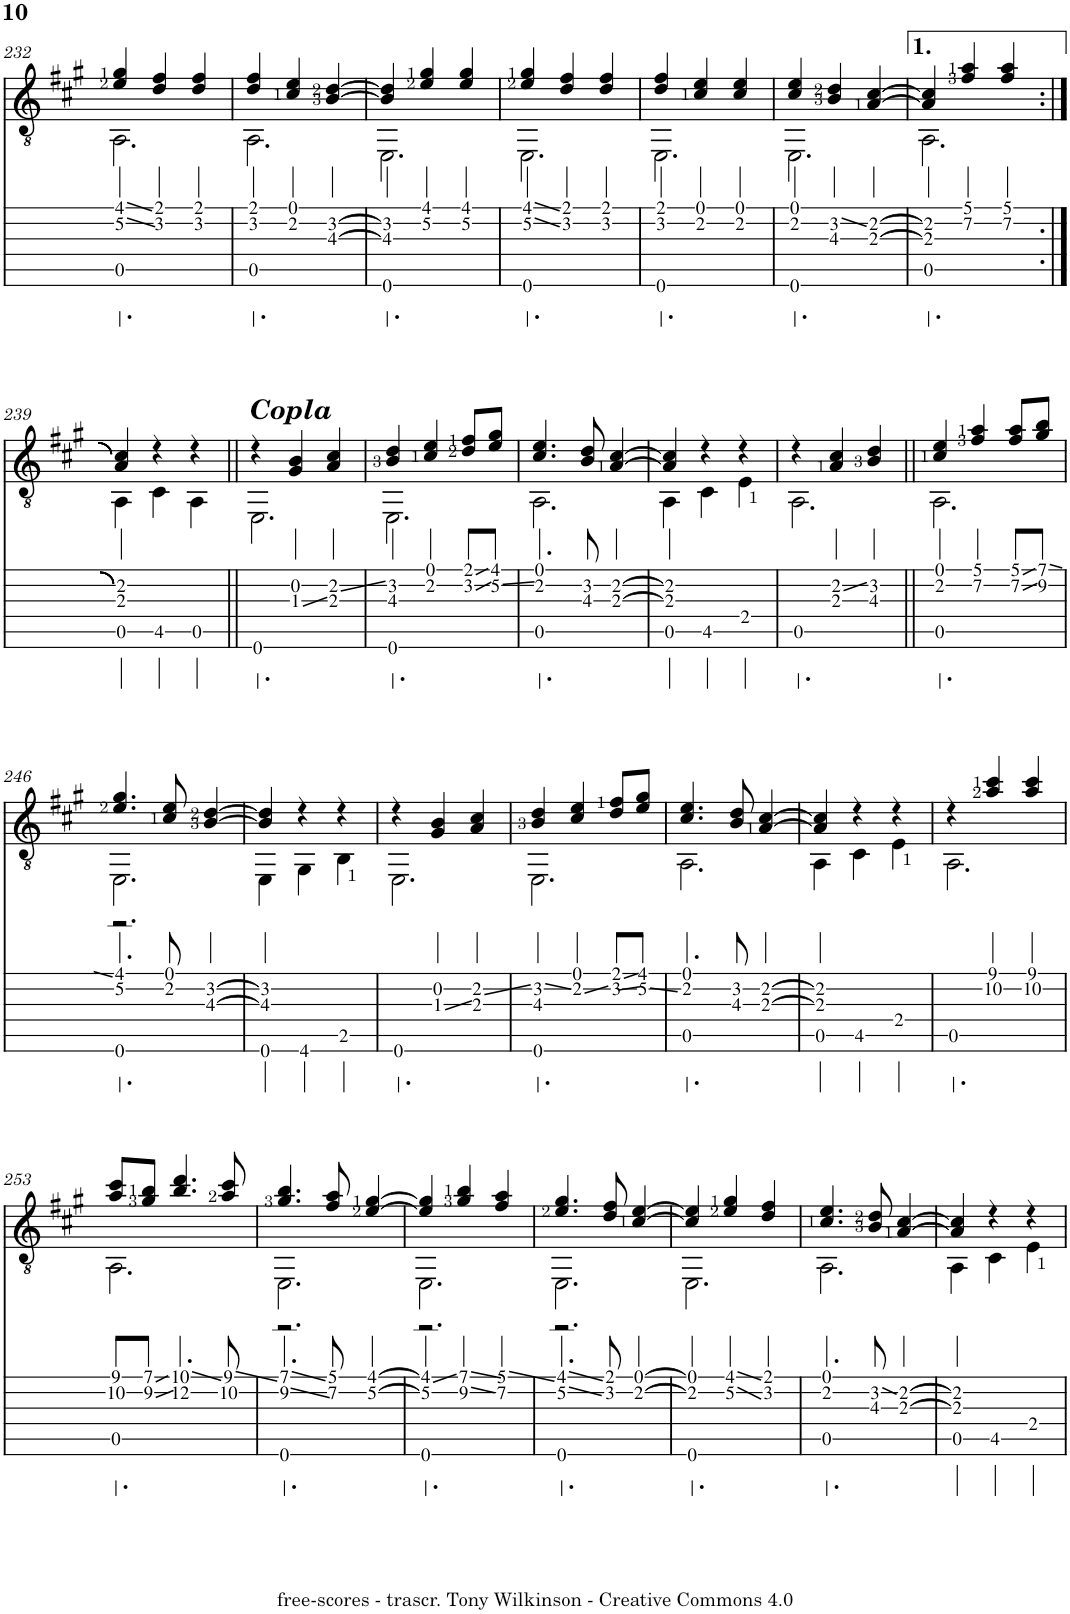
**kern	**kern
*part2	*part1
*staff2	*staff1
*I"Chitarra classica (Intavolatura)	*I"Chitarra classica
!!LO:PB:g=z
*	*clefGv2
*k[f#c#g#]	*k[f#c#g#]
*M3/4	*M3/4
=232	=232
*^	*^
4e/ 4g#/	2.AA\	4e/ 4g#/	2.AA\
4d/ 4f#/	.	4d/ 4f#/	.
4d/ 4f#/	.	4d/ 4f#/	.
=233	=233	=233	=233
4d/ 4f#/	2.AA\	4d/ 4f#/	2.AA\
4c#/ 4e/	.	4c#/ 4e/	.
[4B/ [4d/	.	[4B/ [4d/	.
=234	=234	=234	=234
4B/] 4d/]	2.EE\	4B/] 4d/]	2.EE\
4e/ 4g#/	.	4e/ 4g#/	.
4e/ 4g#/	.	4e/ 4g#/	.
=235	=235	=235	=235
4e/ 4g#/	2.EE\	4e/ 4g#/	2.EE\
4d/ 4f#/	.	4d/ 4f#/	.
4d/ 4f#/	.	4d/ 4f#/	.
=236	=236	=236	=236
4d/ 4f#/	2.EE\	4d/ 4f#/	2.EE\
4c#/ 4e/	.	4c#/ 4e/	.
4c#/ 4e/	.	4c#/ 4e/	.
=237	=237	=237	=237
4c#/ 4e/	2.EE\	4c#/ 4e/	2.EE\
4B/ 4d/	.	4B/ 4d/	.
[4A/ [4c#/	.	[4A/ [4c#/	.
=238	=238	=238	=238
4A/] 4c#/]	2.AA\	4A/] 4c#/]	2.AA\
4f#/ 4a/	.	4f#/ 4a/	.
4f#/ 4a/	.	4f#/ 4a/	.
!!LO:LB:g=z	!!
=239:|!	=239:|!	=239:|!	=239:|!
4A/ 4c#/	4AA\	4A/ 4c#/	4AA\
4r	4C#\	4r	4C#\
4r	4AA\	4r	4AA\
=240||	=240||	=240||	=240||
!	!	!LO:TX:a:Bi:t=Copla	!
4r	2.EE\	4r	2.EE\
4G#/ 4B/	.	4G#/ 4B/	.
4A/ 4c#/	.	4A/ 4c#/	.
=241	=241	=241	=241
4B/ 4d/	2.EE\	4B/ 4d/	2.EE\
4c#/ 4e/	.	4c#/ 4e/	.
8d/ 8f#/L	.	8d/ 8f#/L	.
8e/ 8g#/J	.	8e/ 8g#/J	.
=242	=242	=242	=242
4.c#/ 4.e/	2.AA\	4.c#/ 4.e/	2.AA\
8B/ 8d/	.	8B/ 8d/	.
[4A/ [4c#/	.	[4A/ [4c#/	.
=243	=243	=243	=243
4A/] 4c#/]	4AA\	4A/] 4c#/]	4AA\
4r	4C#\	4r	4C#\
4r	4E\	4r	4E\
=244	=244	=244	=244
4r	2.AA\	4r	2.AA\
4A/ 4c#/	.	4A/ 4c#/	.
4B/ 4d/	.	4B/ 4d/	.
=245||	=245||	=245||	=245||
4c#/ 4e/	2.AA\	4c#/ 4e/	2.AA\
4f#/ 4a/	.	4f#/ 4a/	.
8f#/ 8a/L	.	8f#/ 8a/L	.
8g#/ 8b/J	.	8g#/ 8b/J	.
!!LO:LB:g=z
=246	=246	=246	=246
*	*^	*	*^
4.e/ 4.g#/	2.EE\	2.r	4.e/ 4.g#/	2.EE\	2.r
8c#/ 8e/	.	.	8c#/ 8e/	.	.
[4B/ [4d/	.	.	[4B/ [4d/	.	.
*	*v	*v	*	*	*
*	*	*	*v	*v
=247	=247	=247	=247
4B/] 4d/]	4EE\	4B/] 4d/]	4EE\
4r	4GG#\	4r	4GG#\
4r	4BB\	4r	4BB\
=248	=248	=248	=248
4r	2.EE\	4r	2.EE\
4G#/ 4B/	.	4G#/ 4B/	.
4A/ 4c#/	.	4A/ 4c#/	.
=249	=249	=249	=249
4B/ 4d/	2.EE\	4B/ 4d/	2.EE\
4c#/ 4e/	.	4c#/ 4e/	.
8d/ 8f#/L	.	8d/ 8f#/L	.
8e/ 8g#/J	.	8e/ 8g#/J	.
=250	=250	=250	=250
4.c#/ 4.e/	2.AA\	4.c#/ 4.e/	2.AA\
8B/ 8d/	.	8B/ 8d/	.
[4A/ [4c#/	.	[4A/ [4c#/	.
=251	=251	=251	=251
4A/] 4c#/]	4AA\	4A/] 4c#/]	4AA\
4r	4C#\	4r	4C#\
4r	4E\	4r	4E\
=252	=252	=252	=252
4r	2.AA\	4r	2.AA\
4a/ 4cc#/	.	4a/ 4cc#/	.
4a/ 4cc#/	.	4a/ 4cc#/	.
!!LO:LB:g=z	!!
=253	=253	=253	=253
8a/ 8cc#/L	2.AA\	8a/ 8cc#/L	2.AA\
8g#/ 8b/J	.	8g#/ 8b/J	.
4.b/ 4.dd/	.	4.b/ 4.dd/	.
8a/ 8cc#/	.	8a/ 8cc#/	.
=254	=254	=254	=254
*	*^	*	*^
4.g#/ 4.b/	2.EE\	2.r	4.g#/ 4.b/	2.EE\	2.r
8f#/ 8a/	.	.	8f#/ 8a/	.	.
[4e/ [4g#/	.	.	[4e/ [4g#/	.	.
=255	=255	=255	=255	=255	=255
4e/] 4g#/]	2.EE\	2.r	4e/] 4g#/]	2.EE\	2.r
4g#/ 4b/	.	.	4g#/ 4b/	.	.
4f#/ 4a/	.	.	4f#/ 4a/	.	.
=256	=256	=256	=256	=256	=256
4.e/ 4.g#/	2.EE\	2.r	4.e/ 4.g#/	2.EE\	2.r
8d/ 8f#/	.	.	8d/ 8f#/	.	.
[4c#/ [4e/	.	.	[4c#/ [4e/	.	.
*	*v	*v	*	*	*
*	*	*	*v	*v
=257	=257	=257	=257
4c#/] 4e/]	2.EE\	4c#/] 4e/]	2.EE\
4e/ 4g#/	.	4e/ 4g#/	.
4d/ 4f#/	.	4d/ 4f#/	.
=258	=258	=258	=258
4.c#/ 4.e/	2.AA\	4.c#/ 4.e/	2.AA\
8B/ 8d/	.	8B/ 8d/	.
[4A/ [4c#/	.	[4A/ [4c#/	.
=259	=259	=259	=259
4A/] 4c#/]	4AA\	4A/] 4c#/]	4AA\
4r	4C#\	4r	4C#\
4r	4E\	4r	4E\
*v	*v	*	*
*	*v	*v
=	=
*-	*-
